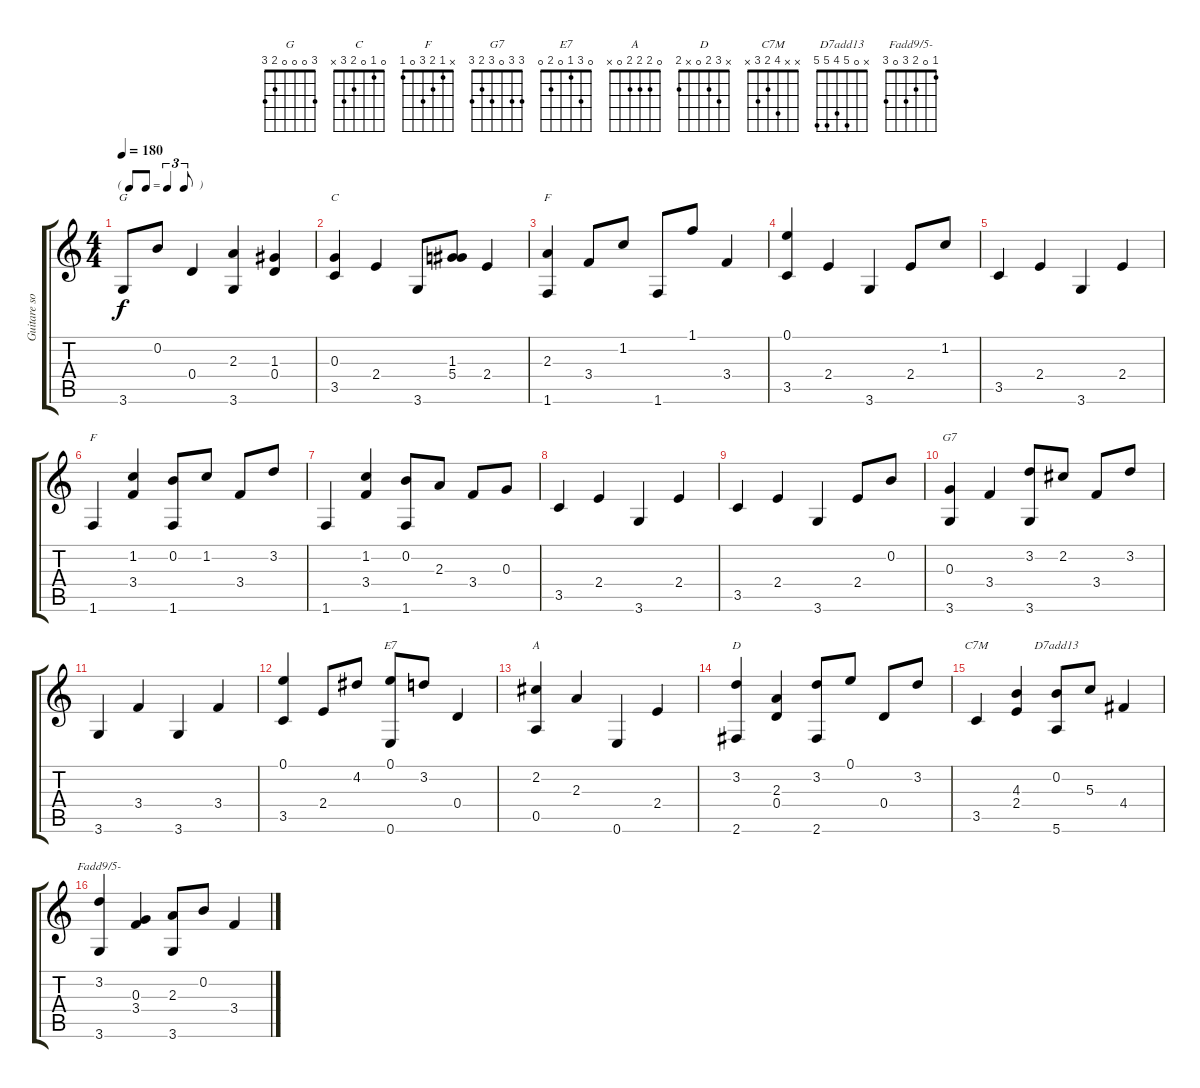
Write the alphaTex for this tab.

\track ("Guitare solo" "Guitare so") {instrument acousticguitarsteel}
\staff {score tabs}
\tuning (E4 B3 G3 D3 A2 E2) {hide}
\chord ("G" 3 0 0 0 2 3)
\chord ("C" 0 1 0 2 3 x)
\chord ("F" 1 1 2 3 3 1)
\chord ("F" x 1 2 3 0 1)
\chord ("G7" 3 3 0 3 2 3)
\chord ("E7" 0 3 1 0 2 0)
\chord ("A" 0 2 2 2 0 x)
\chord ("D" x 3 2 0 x 2)
\chord ("C7M" x x 4 2 3 x)
\chord ("D7add13" x 0 5 4 5 5)
\chord ("Fadd9/5-" 1 0 2 3 0 3)
\ts (4 4)
\tf triplet8th
\tempo 180
\clef g2
\ks c
3.6.8{ch "G" dy f instrument acousticguitarsteel} 0.2.8 0.4.4 (2.3 3.6).4 (1.3 0.4).4 |
(0.3 3.5).4{ch "C"} 2.4.4 3.6.8 (1.3 5.4).8 2.4.4 |
(2.3 1.6).4{ch "F"} 3.4.8 1.2.8 1.6.8 1.1.8 3.4.4 |
(0.1 3.5).4 2.4.4 3.6.4 2.4.8 1.2.8 |
3.5.4 2.4.4 3.6.4 2.4.4 |
1.6.4{ch "F"} (1.2 3.4).4 (0.2 1.6).8 1.2.8 3.4.8 3.2.8 |
1.6.4 (1.2 3.4).4 (0.2 1.6).8 2.3.8 3.4.8 0.3.8 |
3.5.4 2.4.4 3.6.4 2.4.4 |
3.5.4 2.4.4 3.6.4 2.4.8 0.2.8 |
(0.3 3.6).4{ch "G7"} 3.4.4 (3.2 3.6).8 2.2.8 3.4.8 3.2.8 |
3.6.4 3.4.4 3.6.4 3.4.4 |
(0.1 3.5).4 2.4.8 4.2.8 (0.1 0.6).8{ch "E7"} 3.2.8 0.4.4 |
(2.2 0.5).4{ch "A"} 2.3.4 0.6.4 2.4.4 |
(3.2 2.6).4{ch "D"} (2.3 0.4).4 (3.2 2.6).8 0.1.8 0.4.8 3.2.8 |
3.5.4{ch "C7M"} (4.3 2.4).4 (0.2 5.6).8{ch "D7add13"} 5.3.8 4.4.4 |
(3.2 3.6).4{ch "Fadd9/5-"} (0.3 3.4).4 (2.3 3.6).8 0.2.8 3.4.4
